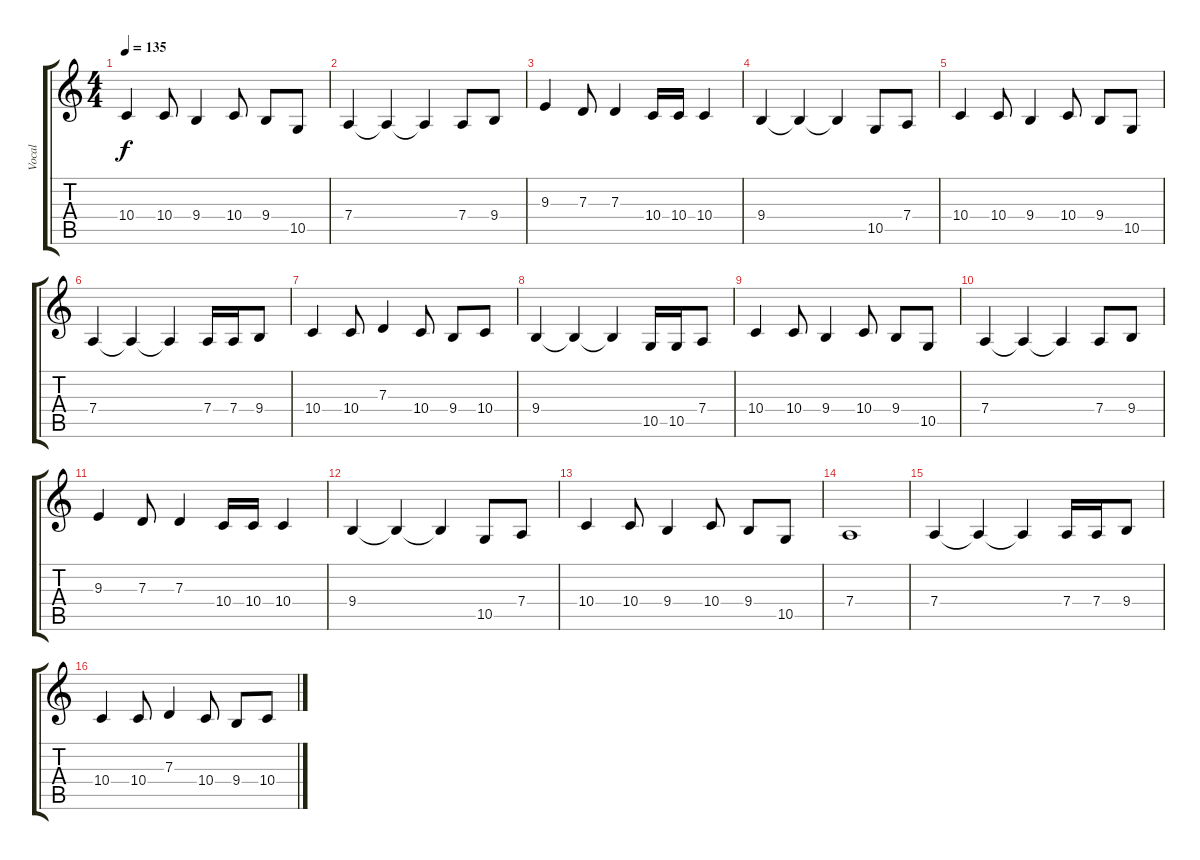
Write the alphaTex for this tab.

\track ("Vocal" "Vocal") {instrument lead2sawtooth}
\staff {score tabs}
\tuning (E4 B3 G3 D3 A2 E2) {hide}
\ts (4 4)
\tempo 135
\clef g2
\ks c
10.4.4{dy f} 10.4.8 9.4.4 10.4.8 9.4.8 10.5.8 |
7.4.4 7.4{t}.4 7.4{t}.4 7.4.8 9.4.8 |
9.3.4 7.3.8 7.3.4 10.4.16 10.4.16 10.4.4 |
9.4.4 9.4{t}.4 9.4{t}.4 10.5.8 7.4.8 |
10.4.4 10.4.8 9.4.4 10.4.8 9.4.8 10.5.8 |
7.4.4 7.4{t}.4 7.4{t}.4 7.4.16 7.4.16 9.4.8 |
10.4.4 10.4.8 7.3.4 10.4.8 9.4.8 10.4.8 |
9.4.4 9.4{t}.4 9.4{t}.4 10.5.16 10.5.16 7.4.8 |
10.4.4 10.4.8 9.4.4 10.4.8 9.4.8 10.5.8 |
7.4.4 7.4{t}.4 7.4{t}.4 7.4.8 9.4.8 |
9.3.4 7.3.8 7.3.4 10.4.16 10.4.16 10.4.4 |
9.4.4 9.4{t}.4 9.4{t}.4 10.5.8 7.4.8 |
10.4.4 10.4.8 9.4.4 10.4.8 9.4.8 10.5.8 |
7.4.1 |
7.4.4 7.4{t}.4 7.4{t}.4 7.4.16 7.4.16 9.4.8 |
10.4.4 10.4.8 7.3.4 10.4.8 9.4.8 10.4.8
